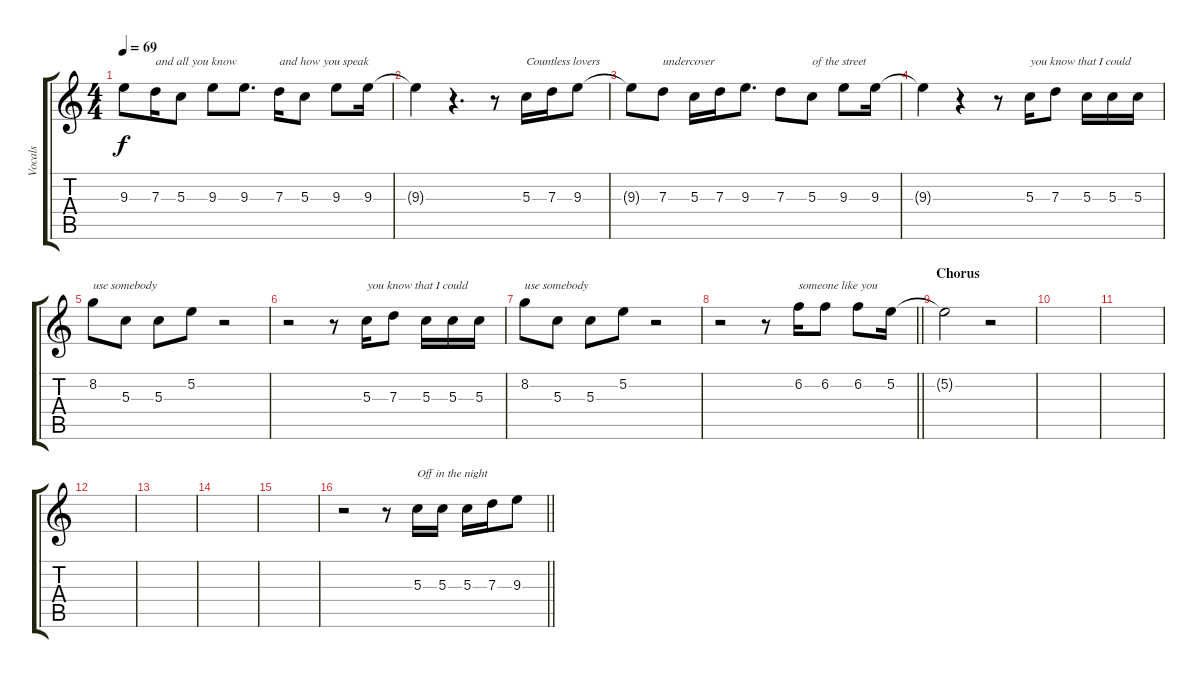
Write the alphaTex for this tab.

\track ("Vocals" "Vocals") {instrument overdrivenguitar}
\staff {score tabs}
\tuning (E4 B3 G3 D3 A2 E2) {hide}
\ts (4 4)
\tempo 69
\clef g2
\ks c
9.3{t}.8{dy f} 7.3.16{txt "and all you know"} 5.3.8 9.3.8 9.3.8{d} 7.3.16{txt "and how you speak"} 5.3.8 9.3.8 9.3.16 |
9.3{t}.4 r.4{d} r.8 5.3.16{txt "Countless lovers"} 7.3.16 9.3.8 |
9.3{t}.8 7.3.8{txt "undercover"} 5.3.16 7.3.16 9.3.8{d} 7.3.8 5.3.8{txt "of the street"} 9.3.8 9.3.16 |
9.3{t}.4 r.4 r.8 5.3.16{txt "you know that I could"} 7.3.8 5.3.16 5.3.16 5.3.16 |
8.2.8{txt "use somebody"} 5.3.8 5.3.8 5.2.8 r.2 |
r.2 r.8 5.3.16{txt "you know that I could"} 7.3.8 5.3.16 5.3.16 5.3.16 |
8.2.8{txt "use somebody"} 5.3.8 5.3.8 5.2.8 r.2 |
\barLineRight lightlight
r.2 r.8 6.2.16{txt "someone like you"} 6.2.8 6.2.8 5.2.16 |
\section ("" "Chorus")
5.2{t}.2 r.2 |
|
|
|
|
|
|
\barLineRight lightlight
r.2 r.8 5.3.16{txt "Off in the night"} 5.3.16 5.3.16 7.3.16 9.3.8
